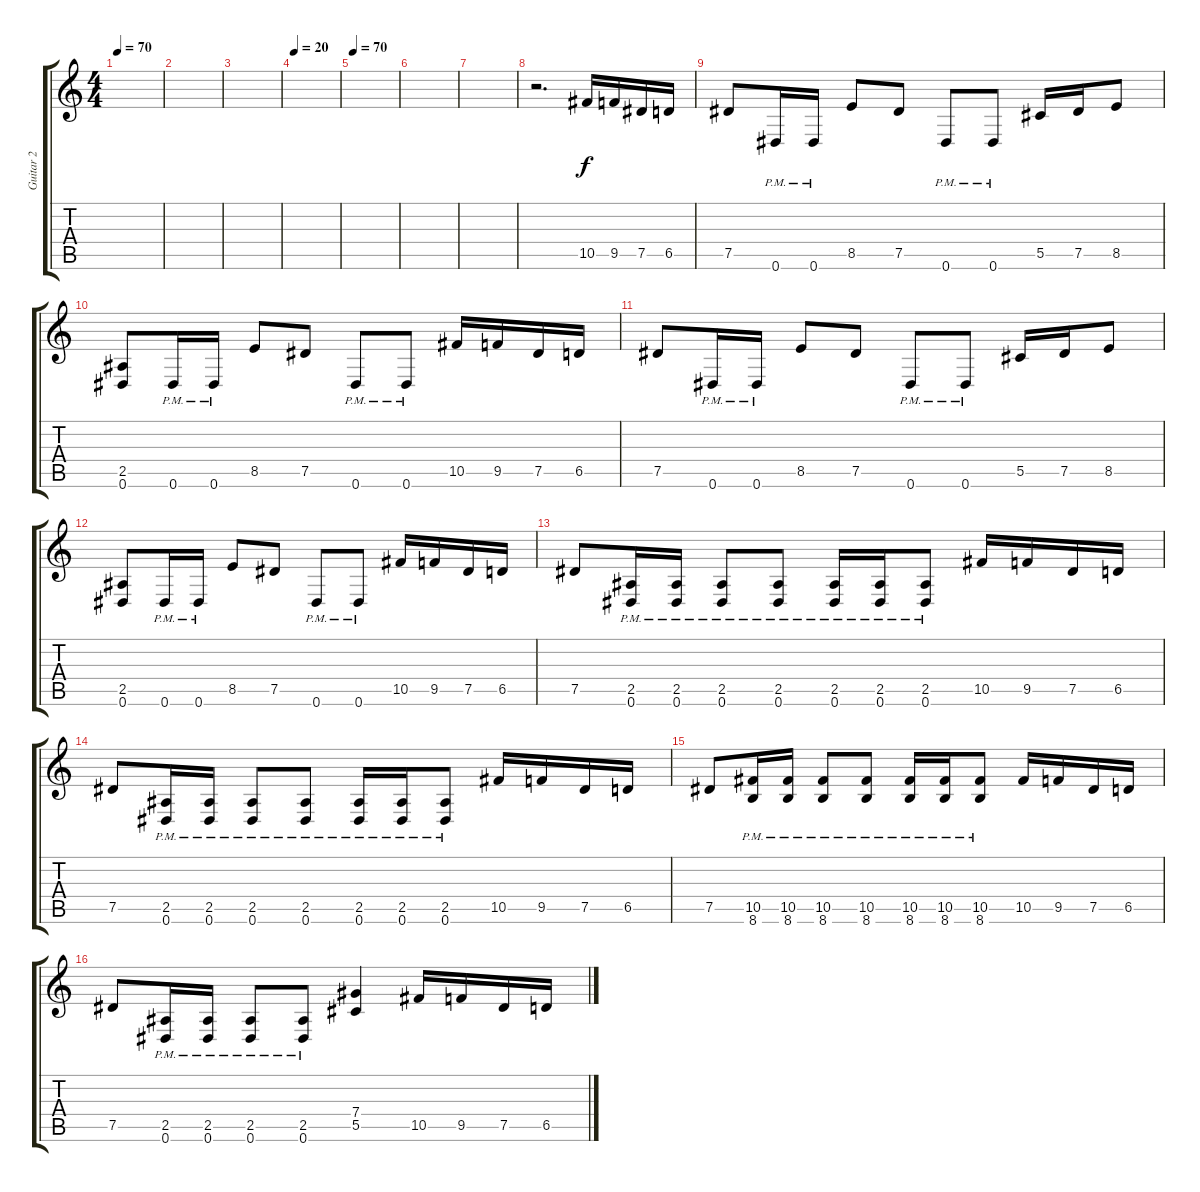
\track ("Guitar 2" "Guitar 2") {instrument distortionguitar}
\staff {score tabs}
\tuning (Eb4 Bb3 Gb3 Db3 Ab2 Eb2) {hide}
\ts (4 4)
\tempo 70
\clef g2
\ks c
|
|
|
\tempo 20
|
\tempo 120
\tempo 70
|
|
|
r.2{d} 10.5.16 9.5.16 7.5.16 6.5.16 |
7.5.8 0.6{pm}.16 0.6{pm}.16 8.5.8 7.5.8 0.6{pm}.8 0.6{pm}.8 5.5.16 7.5.16 8.5.8 |
(2.5 0.6).8 0.6{pm}.16 0.6{pm}.16 8.5.8 7.5.8 0.6{pm}.8 0.6{pm}.8 10.5.16 9.5.16 7.5.16 6.5.16 |
7.5.8 0.6{pm}.16 0.6{pm}.16 8.5.8 7.5.8 0.6{pm}.8 0.6{pm}.8 5.5.16 7.5.16 8.5.8 |
(2.5 0.6).8 0.6{pm}.16 0.6{pm}.16 8.5.8 7.5.8 0.6{pm}.8 0.6{pm}.8 10.5.16 9.5.16 7.5.16 6.5.16 |
7.5.8 (2.5{pm} 0.6{pm}).16 (2.5{pm} 0.6{pm}).16 (2.5{pm} 0.6{pm}).8 (2.5{pm} 0.6{pm}).8 (2.5{pm} 0.6{pm}).16 (2.5{pm} 0.6{pm}).16 (2.5{pm} 0.6{pm}).8 10.5.16 9.5.16 7.5.16 6.5.16 |
7.5.8 (2.5{pm} 0.6{pm}).16 (2.5{pm} 0.6{pm}).16 (2.5{pm} 0.6{pm}).8 (2.5{pm} 0.6{pm}).8 (2.5{pm} 0.6{pm}).16 (2.5{pm} 0.6{pm}).16 (2.5{pm} 0.6{pm}).8 10.5.16 9.5.16 7.5.16 6.5.16 |
7.5.8 (10.5{pm} 8.6{pm}).16 (10.5{pm} 8.6{pm}).16 (10.5{pm} 8.6{pm}).8 (10.5{pm} 8.6{pm}).8 (10.5{pm} 8.6{pm}).16 (10.5{pm} 8.6{pm}).16 (10.5{pm} 8.6{pm}).8 10.5.16 9.5.16 7.5.16 6.5.16 |
7.5.8 (2.5{pm} 0.6{pm}).16 (2.5{pm} 0.6{pm}).16 (2.5{pm} 0.6{pm}).8 (2.5{pm} 0.6{pm}).8 (7.4 5.5).4 10.5.16 9.5.16 7.5.16 6.5.16
